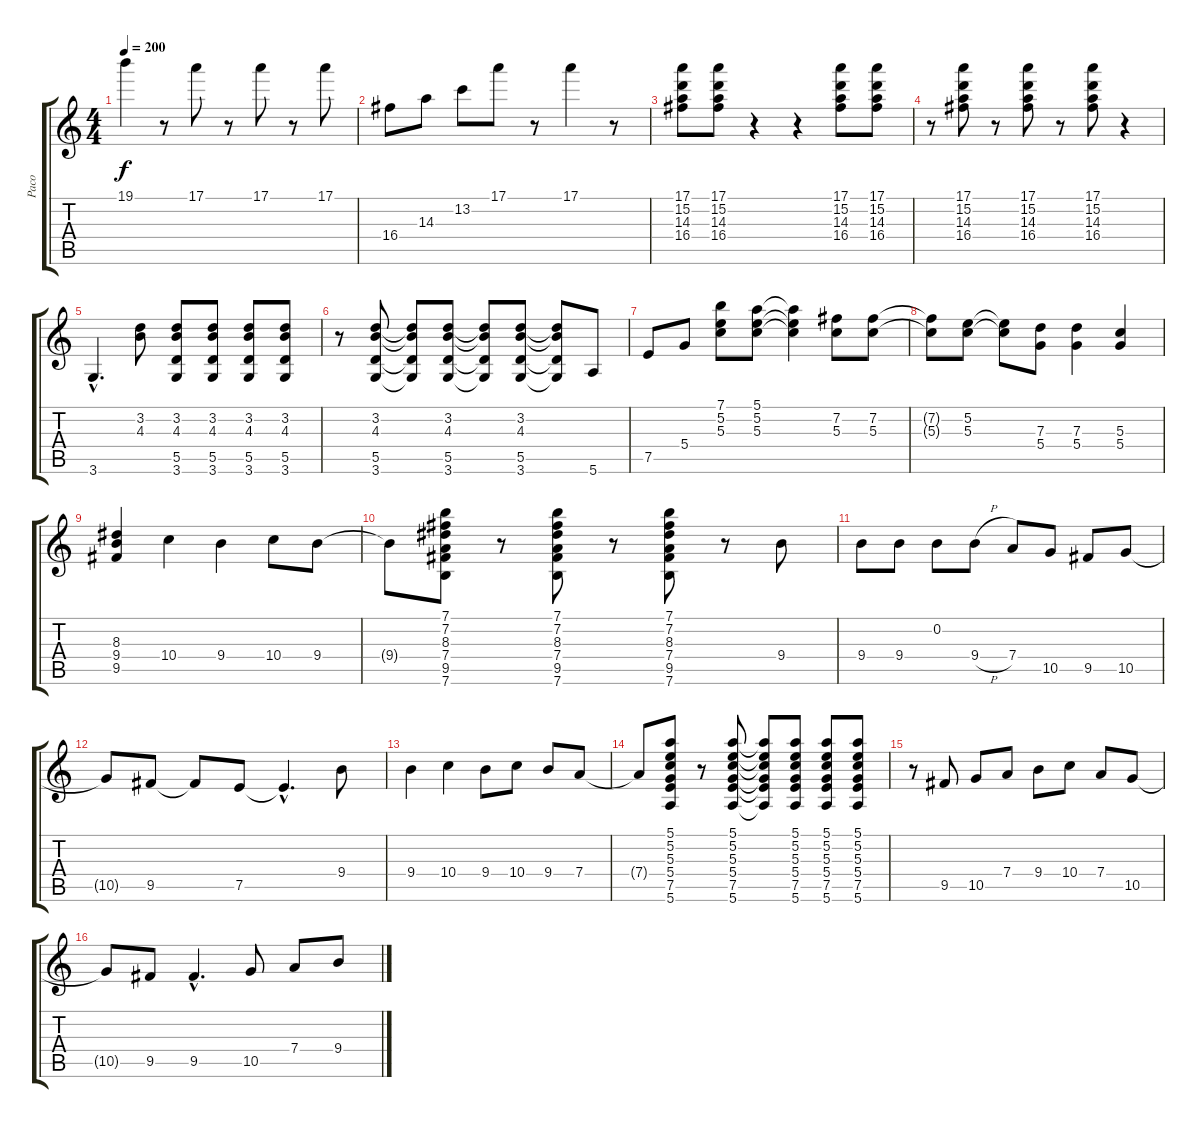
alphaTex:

\track ("Paco" "Paco") {instrument acousticguitarnylon}
\staff {score tabs}
\tuning (E4 B3 G3 D3 A2 E2) {hide}
\ts (4 4)
\tempo 200
\clef g2
\ks c
19.1.4{dy f} r.8 17.1.8 r.8 17.1.8 r.8 17.1.8 |
16.4.8 14.3.8 13.2.8 17.1.8 r.8 17.1.4 r.8 |
(17.1 15.2 14.3 16.4).8 (17.1 15.2 14.3 16.4).8 r.4 r.4 (17.1 15.2 14.3 16.4).8 (17.1 15.2 14.3 16.4).8 |
r.8 (17.1 15.2 14.3 16.4).8 r.8 (17.1 15.2 14.3 16.4).8 r.8 (17.1 15.2 14.3 16.4).8 r.4 |
3.6{hac}.4{d} (3.2 4.3).8 (3.2 4.3 5.5 3.6).8 (3.2 4.3 5.5 3.6).8 (3.2 4.3 5.5 3.6).8 (3.2 4.3 5.5 3.6).8 |
r.8 (3.2 4.3 5.5 3.6).8 (3.2{t} 4.3{t} 5.5{t} 3.6{t}).8 (3.2 4.3 5.5 3.6).8 (3.2{t} 4.3{t} 5.5{t} 3.6{t}).8 (3.2 4.3 5.5 3.6).8 (3.2{t} 4.3{t} 5.5{t} 3.6{t}).8 5.6.8 |
7.5.8 5.4.8 (7.1 5.2 5.3).8 (5.1 5.2 5.3).8 (5.1{t} 5.2{t} 5.3{t}).4 (7.2 5.3).8 (7.2 5.3).8 |
(7.2{t} 5.3{t}).8 (5.2 5.3).8 (5.2{t} 5.3{t}).8 (7.3 5.4).8 (7.3 5.4).4 (5.3 5.4).4 |
(8.3 9.4 9.5).4 10.4.4 9.4.4 10.4.8 9.4.8 |
9.4{t}.8 (7.1 7.2 8.3 7.4 9.5 7.6).8 r.8 (7.1 7.2 8.3 7.4 9.5 7.6).8 r.8 (7.1 7.2 8.3 7.4 9.5 7.6).8 r.8 9.4.8 |
9.4.8 9.4.8 0.2.8 9.4{h}.8 7.4.8 10.5.8 9.5.8 10.5.8 |
10.5{t}.8 9.5.8 9.5{t}.8 7.5.8 7.5{hac t}.4{d} 9.4.8 |
9.4.4 10.4.4 9.4.8 10.4.8 9.4.8 7.4.8 |
7.4{t}.8 (5.1 5.2 5.3 5.4 7.5 5.6).8 r.8 (5.1 5.2 5.3 5.4 7.5 5.6).8 (5.1{t} 5.2{t} 5.3{t} 5.4{t} 7.5{t} 5.6{t}).8 (5.1 5.2 5.3 5.4 7.5 5.6).8 (5.1 5.2 5.3 5.4 7.5 5.6).8 (5.1 5.2 5.3 5.4 7.5 5.6).8 |
r.8 9.5.8 10.5.8 7.4.8 9.4.8 10.4.8 7.4.8 10.5.8 |
10.5{t}.8 9.5.8 9.5{hac}.4{d} 10.5.8 7.4.8 9.4.8
